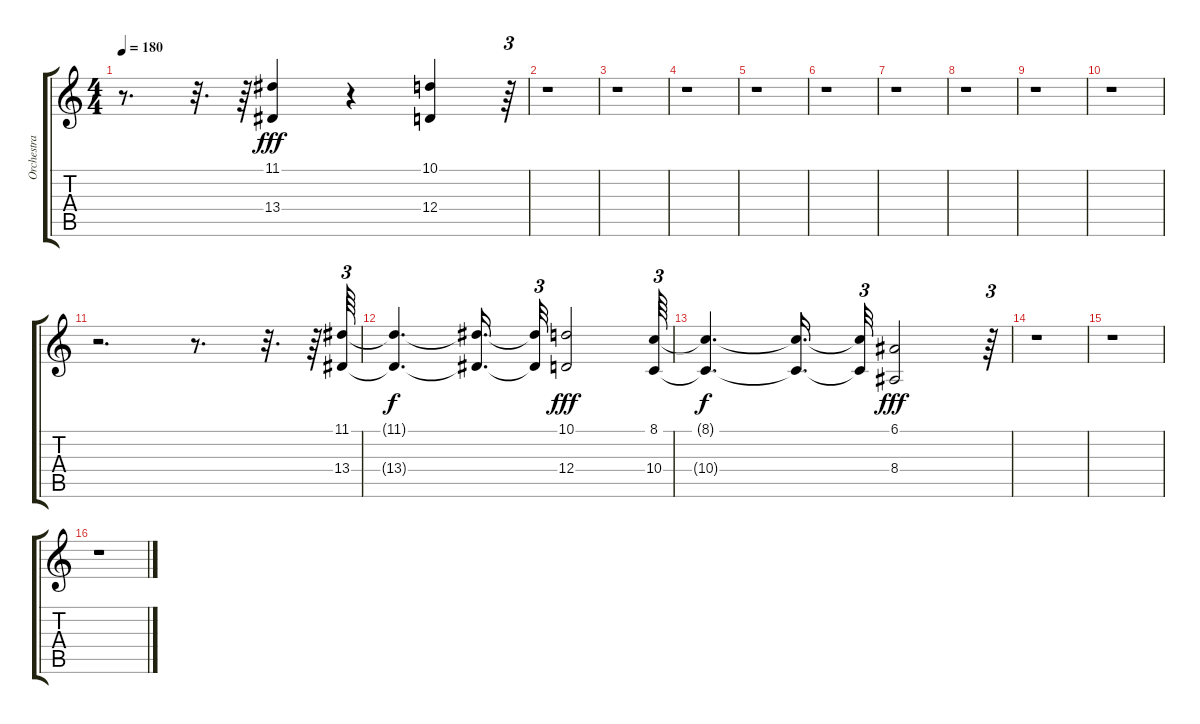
\track ("Orchestra Hit" "Orchestra ") {instrument orchestrahit}
\staff {score tabs}
\tuning (E4 B3 G3 D3 A2 E2) {hide}
\ts (4 4)
\tempo 180
\clef g2
\ks c
r.8{d dy fff} r.32{d} r.64 (11.1 13.4).4 r.4 (10.1 12.4).4 r.64{tu (3 2)} |
r.1 |
r.1 |
r.1 |
r.1 |
r.1 |
r.1 |
r.1 |
r.1 |
r.1 |
r.2{d} r.8{d} r.32{d} r.64 (11.1 13.4).64{tu (3 2)} |
(11.1{t} 13.4{t}).4{d dy f} (11.1{t} 13.4{t}).16{d} (11.1{t} 13.4{t}).32{tu (3 2)} (10.1 12.4).2{dy fff} (8.1 10.4).64{tu (3 2)} |
(8.1{t} 10.4{t}).4{d dy f} (8.1{t} 10.4{t}).16{d} (8.1{t} 10.4{t}).32{tu (3 2)} (6.1 8.4).2{dy fff} r.64{tu (3 2)} |
r.1 |
r.1 |
r.1
